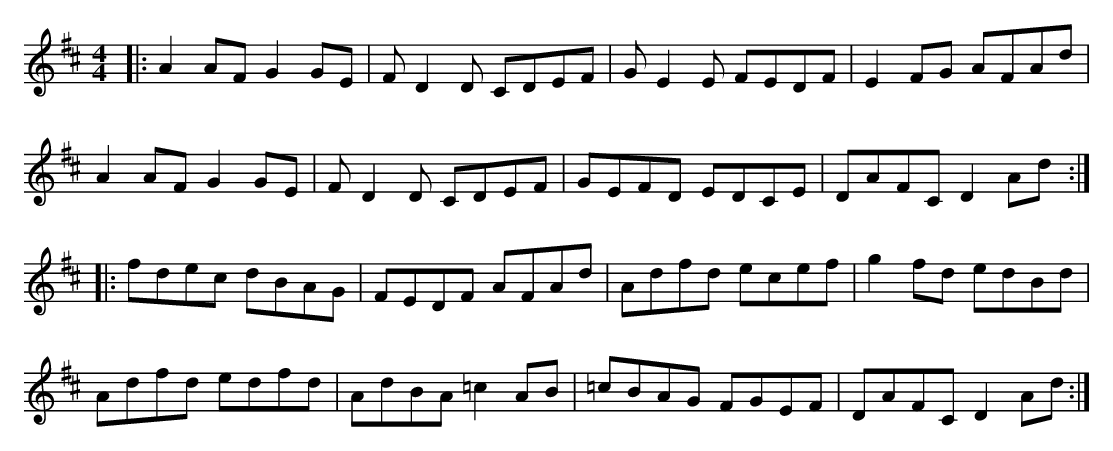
X:1
M:4/4
K:D
|:A2AF G2GE|FD2D CDEF|GE2E FEDF|E2FG AFAd|
A2AF G2GE|FD2D CDEF|GEFD EDCE|DAFC D2Ad:|
|:fdec dBAG|FEDF AFAd|Adfd ecef|g2fd edBd|
Adfd edfd|AdBA =c2AB|=cBAG FGEF|DAFC D2Ad:|
